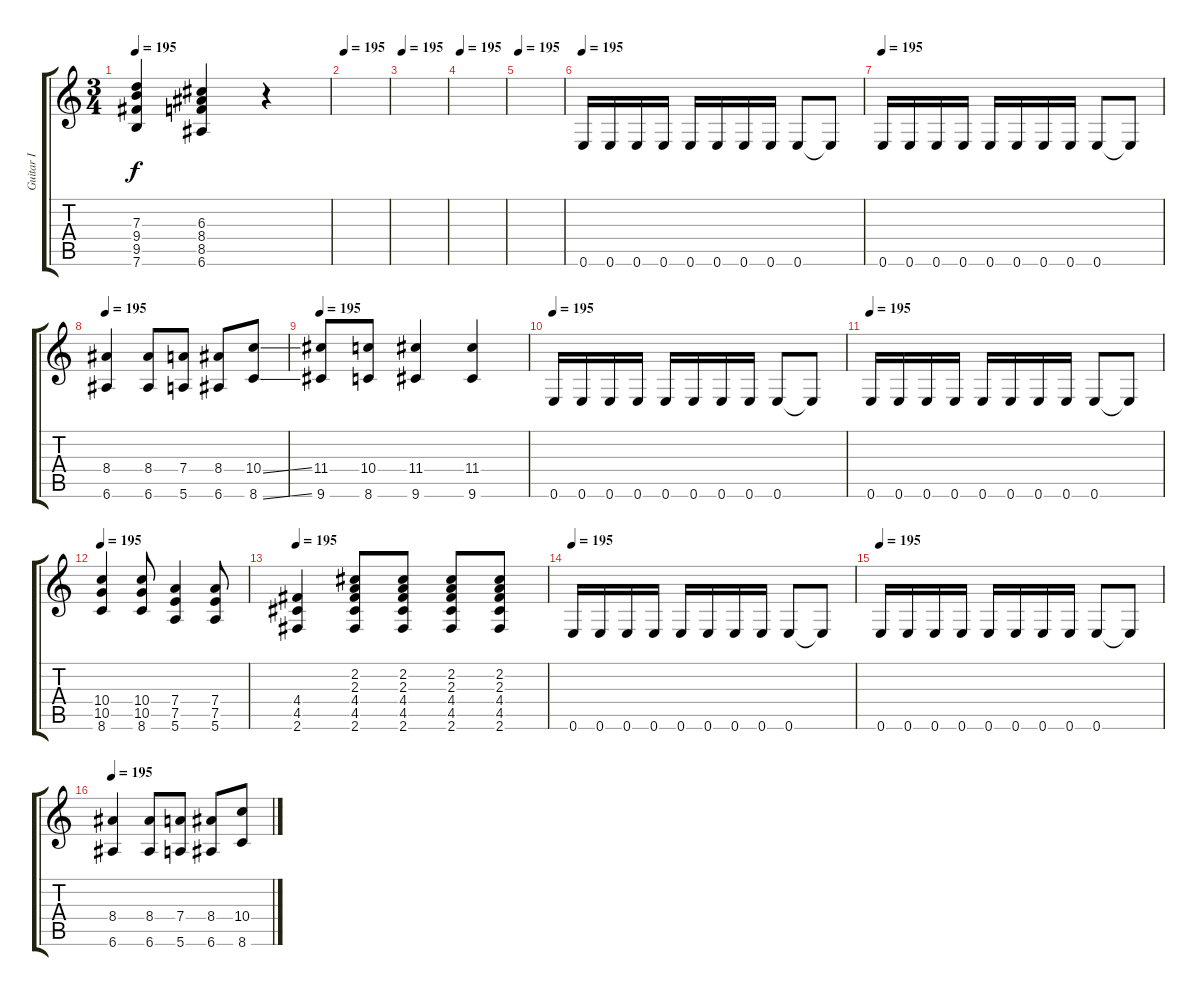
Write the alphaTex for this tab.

\track ("Guitar I" "Guitar I") {instrument distortionguitar}
\staff {score tabs}
\tuning (E4 B3 G3 D3 A2 E2) {hide}
\ts (3 4)
\tempo 195
\clef g2
\ks c
(7.3 9.4 9.5 7.6).4{dy f} (6.3 8.4 8.5 6.6).4 r.4 |
\tempo 195
|
\tempo 195
|
\tempo 195
|
\tempo 195
|
\tempo 195
0.6.16 0.6.16 0.6.16 0.6.16 0.6.16 0.6.16 0.6.16 0.6.16 0.6.8 0.6{t}.8 |
\tempo 195
0.6.16 0.6.16 0.6.16 0.6.16 0.6.16 0.6.16 0.6.16 0.6.16 0.6.8 0.6{t}.8 |
\tempo 195
(8.4 6.6).4 (8.4 6.6).8 (7.4 5.6).8 (8.4 6.6).8 (10.4{ss} 8.6{ss}).8 |
\tempo 195
(11.4 9.6).8 (10.4 8.6).8 (11.4 9.6).4 (11.4 9.6).4 |
\tempo 195
0.6.16 0.6.16 0.6.16 0.6.16 0.6.16 0.6.16 0.6.16 0.6.16 0.6.8 0.6{t}.8 |
\tempo 195
0.6.16 0.6.16 0.6.16 0.6.16 0.6.16 0.6.16 0.6.16 0.6.16 0.6.8 0.6{t}.8 |
\tempo 195
(10.4 10.5 8.6).4 (10.4 10.5 8.6).8 (7.4 7.5 5.6).4 (7.4 7.5 5.6).8 |
\tempo 195
(4.4 4.5 2.6).4 (2.2 2.3 4.4 4.5 2.6).8 (2.2 2.3 4.4 4.5 2.6).8 (2.2 2.3 4.4 4.5 2.6).8 (2.2 2.3 4.4 4.5 2.6).8 |
\tempo 195
0.6.16 0.6.16 0.6.16 0.6.16 0.6.16 0.6.16 0.6.16 0.6.16 0.6.8 0.6{t}.8 |
\tempo 195
0.6.16 0.6.16 0.6.16 0.6.16 0.6.16 0.6.16 0.6.16 0.6.16 0.6.8 0.6{t}.8 |
\tempo 195
(8.4 6.6).4 (8.4 6.6).8 (7.4 5.6).8 (8.4 6.6).8 (10.4{ss} 8.6{ss}).8
